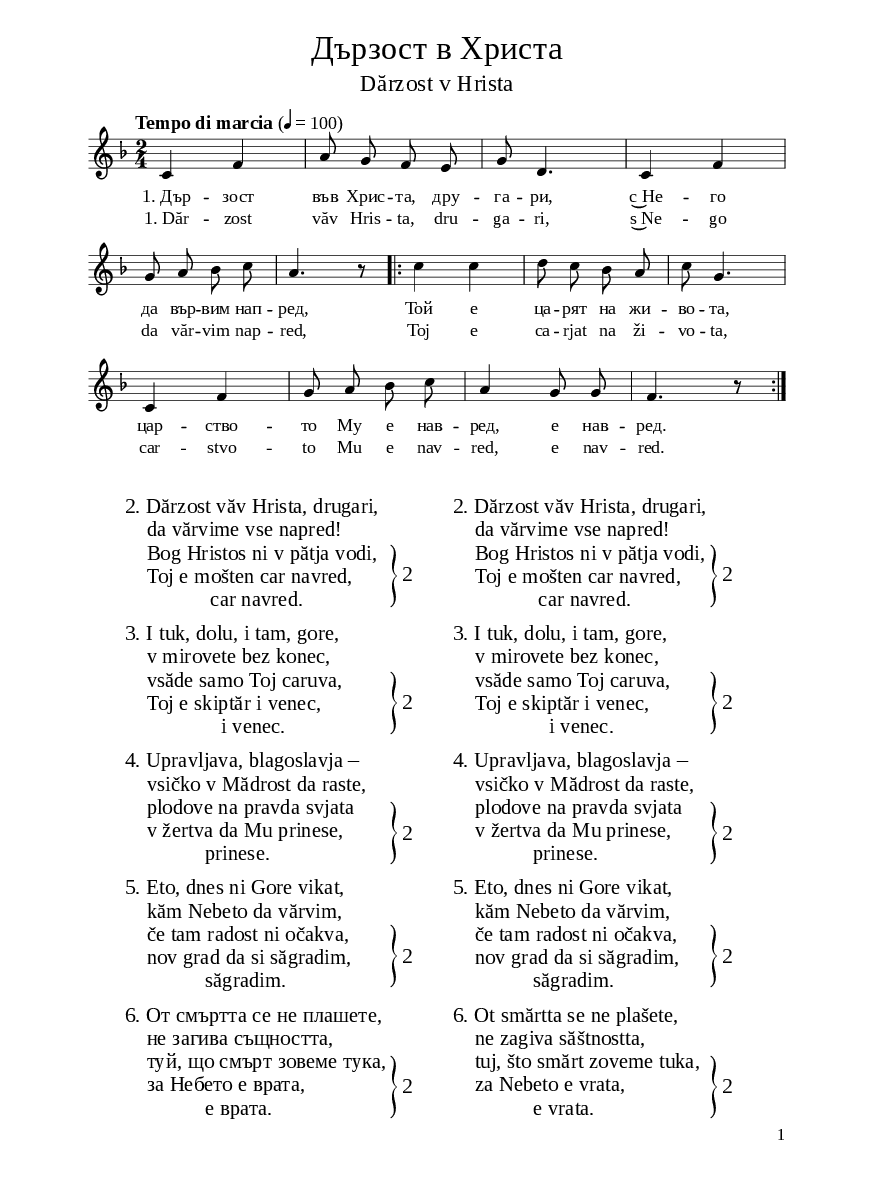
\version "2.24.4"

% include paper part and global functions
\include "include/globals.ily"


"rightBraces052_1" = \markup {
  \column {
    % repeat braces
    \translate #'(0 . -8.7 )
    \right-brace #30

    \translate #'(0 . -13.1 )
    \right-brace #30

    \translate #'(0 . -13.6 )
    \right-brace #30

    \translate #'(0 . -12.7 )
    \right-brace #30

    \translate #'(0 . -13.7 )
    \right-brace #30

  }
  \column {
    % repeat numbers
    \translate #'(0 . -9.4 )
    2

    \translate #'(0 . -17.5 )
    2

    \translate #'(0 . -18.1 )
    2

    \translate #'(0 . -16.9)
    2


    \translate #'(0 . -17.9)
    2



  }
}

"rightBraces052_2" = \markup {
  \column {
    % repeat braces


    \translate #'(0 . -9.4 )
    \right-brace #30

    \translate #'(0 . -12.3 )
    \right-brace #30

  }
  \column {
    % repeat numbers

    \translate #'(0 . -10.2 )
    2

    \translate #'(0 . -16.7 )
    2




  }
}

\bookpart {
  \label #'ref052
  \tocItem \markup "Дързост в Христа – Dărzost v Hrista"
  \include "include/bookpart-paper.ily"
  \score {
    \include "include/score-layout.ily"


    \new Voice \absolute  {
      \clef treble
      \key f \major
      \time 2/4
      \tempoFunc "Tempo di marcia" 4 "100"
      \autoBeamOff
      \autoBeamOff
      c'4 f' | a'8 g' f' e' | g'8 d'4. | c'4 f' \break |
      g'8 a' bes' c'' | a'4. r8 \bar ".|:"
      | c''4 c'' | d''8 c'' bes' a' | c''8 g'4. \break |
      c'4  f'4 | g'8 a' bes' c'' a'4 g'8 g' | f'4. r8 \bar ":|."
      \break
    }

    \addlyrics {
      "1. Дър" -- зост във Хрис -- та, дру -- га -- ри, с~Не -- го
      да вър -- вим нап -- ред, Той е ца -- рят на жи -- во -- та,
      цар -- ство -- то Му е нав -- ред, е нав -- ред.
    }
    \addlyrics {
      "1. Dăr" -- zost văv Hris -- ta, dru -- ga -- ri, s~Ne -- go
      da văr -- vim nap -- red, Toj e ca -- rjat na ži -- vo -- ta,
      car -- stvo -- to Mu e nav -- red, e nav -- red.
    }


    \header {
      title = \titleFunc "Дързост в Христа" "Dărzost v Hrista"
    }

    \midi{}

  } % score

  \markup \empty-two

  \markup \abs-fontsize #10 {
    \hspace #5
    \override #`(baseline-skip . ,bgCoupletBaselineSkip)
    \column {

      \line {   2.  Dărzost văv Hrista, drugari,}

      \line {   "   " da vărvime vse napred!}

      \line {   "   " Bog Hristos ni v pătja vodi,}

      \line {   "   " Toj e mošten car navred,}

      \line {   "               " car navred.}
      \vspace #0.5

      \line {   3.  I tuk, dolu, i tam, gore, }

      \line {   "   " v mirovete bez konec, }

      \line {   "   " vsăde samo Toj caruva, }

      \line {   "   " Toj e skiptăr i venec, }

      \line {   "                 " i venec. }
      \vspace #0.5
      \line {   4.  Upravljava, blagoslavja – }

      \line {   "   " vsičko v Mădrost da raste, }

      \line {   "   " plodove na pravda svjata }

      \line {   "   " v žertva da Mu prinese, }

      \line {   "              " prinese. }

      \vspace #0.5


      \line {   5. Eto, dnes ni Gore vikat, }

      \line {   "   " kăm Nebeto da vărvim, }

      \line {   "   " če tam radost ni očakva, }

      \line {   "   " nov grad da si săgradim, }

      \line {   "              " săgradim. }

      \vspace #0.5



      \line {   6. От смъртта се не плашете, }

      \line {   "   " не загива същността, }

      \line {   "   " туй, що смърт зовеме тука, }

      \line {   "   " за Небето е врата, }

      \line {   "              " е врата. }



    }\"rightBraces052_1"
    \hspace #5
    \override #`(baseline-skip . ,bgCoupletBaselineSkip)
    \column {



      \line {   2.  Dărzost văv Hrista, drugari,}

      \line {   "   " da vărvime vse napred!}

      \line {   "   " Bog Hristos ni v pătja vodi,}

      \line {   "   " Toj e mošten car navred,}

      \line {   "               " car navred.}
      \vspace #0.5

      \line {   3.  I tuk, dolu, i tam, gore, }

      \line {   "   " v mirovete bez konec, }

      \line {   "   " vsăde samo Toj caruva, }

      \line {   "   " Toj e skiptăr i venec, }

      \line {   "                 " i venec. }
      \vspace #0.5
      \line {   4.  Upravljava, blagoslavja – }

      \line {   "   " vsičko v Mădrost da raste, }

      \line {   "   " plodove na pravda svjata }

      \line {   "   " v žertva da Mu prinese, }

      \line {   "              " prinese. }

      \vspace #0.5


      \line {   5. Eto, dnes ni Gore vikat, }

      \line {   "   " kăm Nebeto da vărvim, }

      \line {   "   " če tam radost ni očakva, }

      \line {   "   " nov grad da si săgradim, }

      \line {   "              " săgradim. }
      \vspace #0.5
      \line {   6. Ot smărtta se ne plašete, }

      \line {   "   " ne zagiva săštnostta, }

      \line {   "   " tuj, što smărt zoveme tuka, }

      \line {   "   " za Nebeto e vrata, }

      \line {   "              " e vrata. }




    } \"rightBraces052_1" %column
  } % markup

  \pageBreak

  \markup \fontsize #bgCoupletFontSize {
    \hspace #5
    \override #`(baseline-skip . ,bgCoupletBaselineSkip)
    \column {

      \line {   7. С радост и хвалебни песни }

      \line {   "   " ще прекрачим нейни праг, }

      \line {   "   " а отвъд Христос ни чака, }

      \line {   "   " все тъй кротък, все тъй благ, }

      \line {   "            " все тъй благ. }

      \vspace #0.5


      \line {   8. И там Той ще ни научи, }

      \line {   "   " тленното как да не тлей, }

      \line {   "   " как с телото си човекът }

      \line {   "   " вечно може да живей, }

      \line {   "             " да живей. }

    }
    \"rightBraces052_2"
    \hspace #5
    \override #`(baseline-skip . ,bgCoupletBaselineSkip)
    \column {

      \line {   7. S radost i hvalebni pesni }

      \line {   "   " šte prekračim nejni prag, }

      \line {   "   " a otvăd Hristos ni čaka, }

      \line {   "   " vse tăj krotăk, vse tăj blag, }

      \line {   "            " vse tăj blag. }

      \vspace #0.5


      \line {   8. I tam Toj šte ni nauči, }

      \line {   "   " tlennoto kak da ne tlej, }

      \line {   "   " kak s teloto si čovekăt }

      \line {   "   " večno može da živej, }

      \line {   "             " da živej. }

    } %column
    \"rightBraces052_2"
  } % markup

  \markup \vspace #3

  % include foreign translation(s) of the song
  \version "2.24.4"

\markup \fill-line { \fontsize #deTitleFontSize "Kühnheit in Christus" }
\markup \null
\markup \null
\markup \abs-fontsize #10 {
  \override #`(baseline-skip . ,deCoupletBaselineSkip)

  \column {
    \line {  1. Kühnheit in Christus, Freunde, }

    \line { "   "auf dass wir mit ihm vorwärts gehen,}

    \line { "   "er ist der König des Lebens, }

    \line { "   "sein Königreich ist überall, ist überall.}
   \vspace #0.5
    \line { 2. Kühnheit in Christus, Freunde,}

    \line { "   "auf dass wir immer vorwärts gehen!}

    \line { "   "Gott-Christus führt uns auf dem Weg,}

    \line { "   "Er ist der mächtige König überall,}

    \line { "   " "   "König überall.}
   \vspace #0.5
    \line { 3. Und hier unten, und dort oben,}

    \line { "   "in den Universen ohne Ende,}

    \line { "   "überall herrscht nur Er,}

    \line { "   "Er ist das Zepter und die Krone,}

    \line { "   " "   "und die Krone.}
    \vspace #0.5
    \line { 4. Er herrscht, segnet  –}

    \line { "   "auf dass alles in Weisheit gedeiht,}

    \line { "   "auf dass wir Ihm die Früchte}

    \line { "   "  der heiligen Gerechtigkeit }

    \line { "   "als Opfer bringen, bringen.}

  }
 
  \override #`(baseline-skip . ,deCoupletBaselineSkip)
  \column {
    \line { 5. Siehe, heute rufen sie uns nach oben,}

    \line { "   "auf dass wir zum Himmel fahren,}

    \line { "   "weil uns dort die Freude erwartet –}

    \line { "   "auf dass wir eine neue Stadt errichten,}

    \line { "   "errichten.}
\vspace #0.5
    \line { 6. Fürchtet euch nicht vor dem Tod,}

    \line { "   "die Wesenheit vergeht nicht,}

    \line { "   "das, was wir hier Tod nennen,}

    \line { "   "ist für den Himmel ein Tor,}

    \line { "   " "  " ist ein Tor.}
   \vspace #0.5
    \line { 7. Mit Freude und mit Lobeshymnen}

    \line { "   "werden wir seine Schwelle übertreten,}

    \line { "   "und jenseits erwartet uns Christus}

    \line { "   "immer so sanft, immer so gütig,}

    \line { "   " "   "immer so gütig.}
    \vspace #0.5
    \line { 8. Und dort wird er uns lehren}

    \line { "   "wie das Vergängliche nicht vergeht,}

    \line { "   "wie der Mensch mit seinem Körper}

    \line { "   "ewig leben soll,}

    \line { "   "leben soll.}

  }
}


} % bookpart
